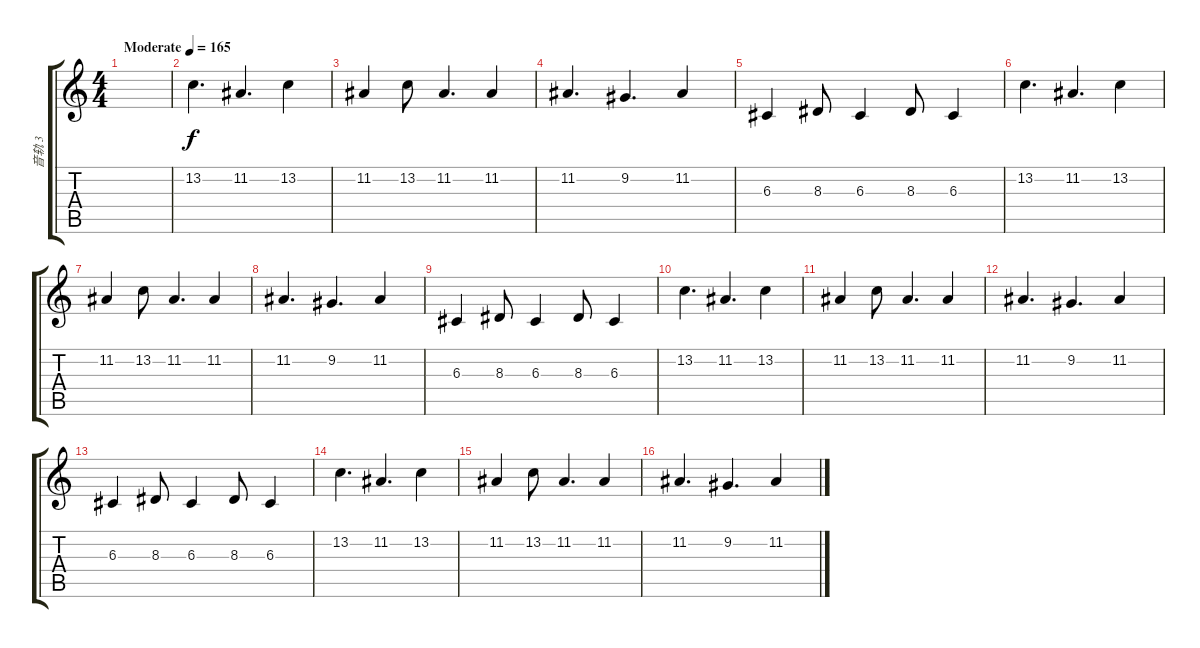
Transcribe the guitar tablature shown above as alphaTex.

\track ("音轨 3" "音轨 3") {instrument electricgrandpiano}
\staff {score tabs}
\tuning (E4 B3 G3 D3 A2 E2) {hide}
\ts (4 4)
\tempo (165 "Moderate")
\clef g2
\ks c
|
13.2.4{d} 11.2.4{d} 13.2.4 |
11.2.4 13.2.8 11.2.4{d} 11.2.4 |
11.2.4{d} 9.2.4{d} 11.2.4 |
6.3.4 8.3.8 6.3.4 8.3.8 6.3.4 |
13.2.4{d} 11.2.4{d} 13.2.4 |
11.2.4 13.2.8 11.2.4{d} 11.2.4 |
11.2.4{d} 9.2.4{d} 11.2.4 |
6.3.4 8.3.8 6.3.4 8.3.8 6.3.4 |
13.2.4{d} 11.2.4{d} 13.2.4 |
11.2.4 13.2.8 11.2.4{d} 11.2.4 |
11.2.4{d} 9.2.4{d} 11.2.4 |
6.3.4 8.3.8 6.3.4 8.3.8 6.3.4 |
13.2.4{d} 11.2.4{d} 13.2.4 |
11.2.4 13.2.8 11.2.4{d} 11.2.4 |
11.2.4{d} 9.2.4{d} 11.2.4
